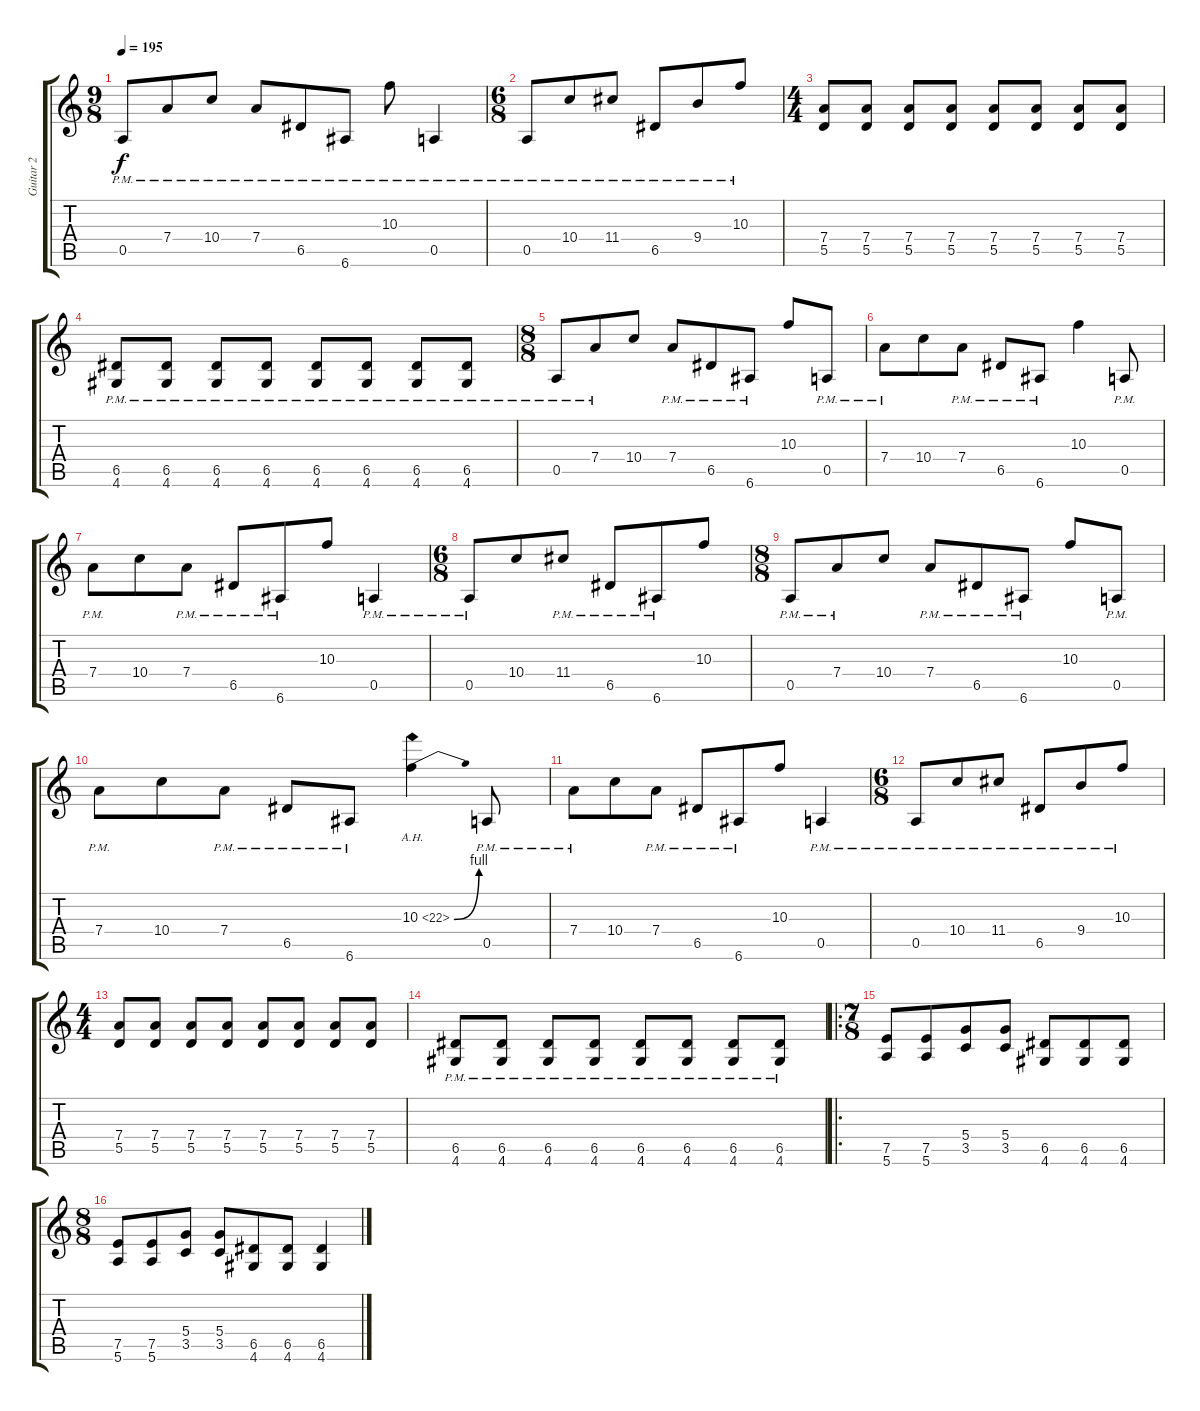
\track ("Guitar 2" "Guitar 2") {instrument distortionguitar}
\staff {score tabs}
\tuning (E4 B3 G3 D3 A2 E2) {hide}
\ts (9 8)
\tempo 195
\clef g2
\ks c
0.5{pm}.8{dy f} 7.4{pm}.8 10.4{pm}.8 7.4{pm}.8 6.5{pm}.8 6.6{pm}.8 10.3{pm}.8 0.5{pm}.4 |
\ts (6 8)
0.5{pm}.8 10.4{pm}.8 11.4{pm}.8 6.5{pm}.8 9.4{pm}.8 10.3{pm}.8 |
\ts (4 4)
(7.4 5.5).8 (7.4 5.5).8 (7.4 5.5).8 (7.4 5.5).8 (7.4 5.5).8 (7.4 5.5).8 (7.4 5.5).8 (7.4 5.5).8 |
(6.5{pm} 4.6{pm}).8 (6.5{pm} 4.6{pm}).8 (6.5{pm} 4.6{pm}).8 (6.5{pm} 4.6{pm}).8 (6.5{pm} 4.6{pm}).8 (6.5{pm} 4.6{pm}).8 (6.5{pm} 4.6{pm}).8 (6.5{pm} 4.6{pm}).8 |
\ts (8 8)
0.5{pm}.8 7.4{pm}.8 10.4.8 7.4{pm}.8 6.5{pm}.8 6.6{pm}.8 10.3.8 0.5{pm}.8 |
7.4{pm}.8 10.4.8 7.4{pm}.8 6.5{pm}.8 6.6{pm}.8 10.3.4 0.5{pm}.8 |
7.4{pm}.8 10.4.8 7.4{pm}.8 6.5{pm}.8 6.6{pm}.8 10.3.8 0.5{pm}.4 |
\ts (6 8)
0.5{pm}.8 10.4.8 11.4{pm}.8 6.5{pm}.8 6.6{pm}.8 10.3.8 |
\ts (8 8)
0.5{pm}.8 7.4{pm}.8 10.4.8 7.4{pm}.8 6.5{pm}.8 6.6{pm}.8 10.3.8 0.5{pm}.8 |
7.4{pm}.8 10.4.8 7.4{pm}.8 6.5{pm}.8 6.6{pm}.8 10.3{be (bend 0 0 60 4) ah 12}.4 0.5{pm}.8 |
7.4{pm}.8 10.4.8 7.4{pm}.8 6.5{pm}.8 6.6{pm}.8 10.3.8 0.5{pm}.4 |
\ts (6 8)
0.5{pm}.8 10.4{pm}.8 11.4{pm}.8 6.5{pm}.8 9.4{pm}.8 10.3{pm}.8 |
\ts (4 4)
(7.4 5.5).8 (7.4 5.5).8 (7.4 5.5).8 (7.4 5.5).8 (7.4 5.5).8 (7.4 5.5).8 (7.4 5.5).8 (7.4 5.5).8 |
(6.5{pm} 4.6{pm}).8 (6.5{pm} 4.6{pm}).8 (6.5{pm} 4.6{pm}).8 (6.5{pm} 4.6{pm}).8 (6.5{pm} 4.6{pm}).8 (6.5{pm} 4.6{pm}).8 (6.5{pm} 4.6{pm}).8 (6.5{pm} 4.6{pm}).8 |
\ro
\ts (7 8)
(7.5 5.6).8 (7.5 5.6).8 (5.4 3.5).8 (5.4 3.5).8 (6.5 4.6).8 (6.5 4.6).8 (6.5 4.6).8 |
\ts (8 8)
(7.5 5.6).8 (7.5 5.6).8 (5.4 3.5).8 (5.4 3.5).8 (6.5 4.6).8 (6.5 4.6).8 (6.5 4.6).4
